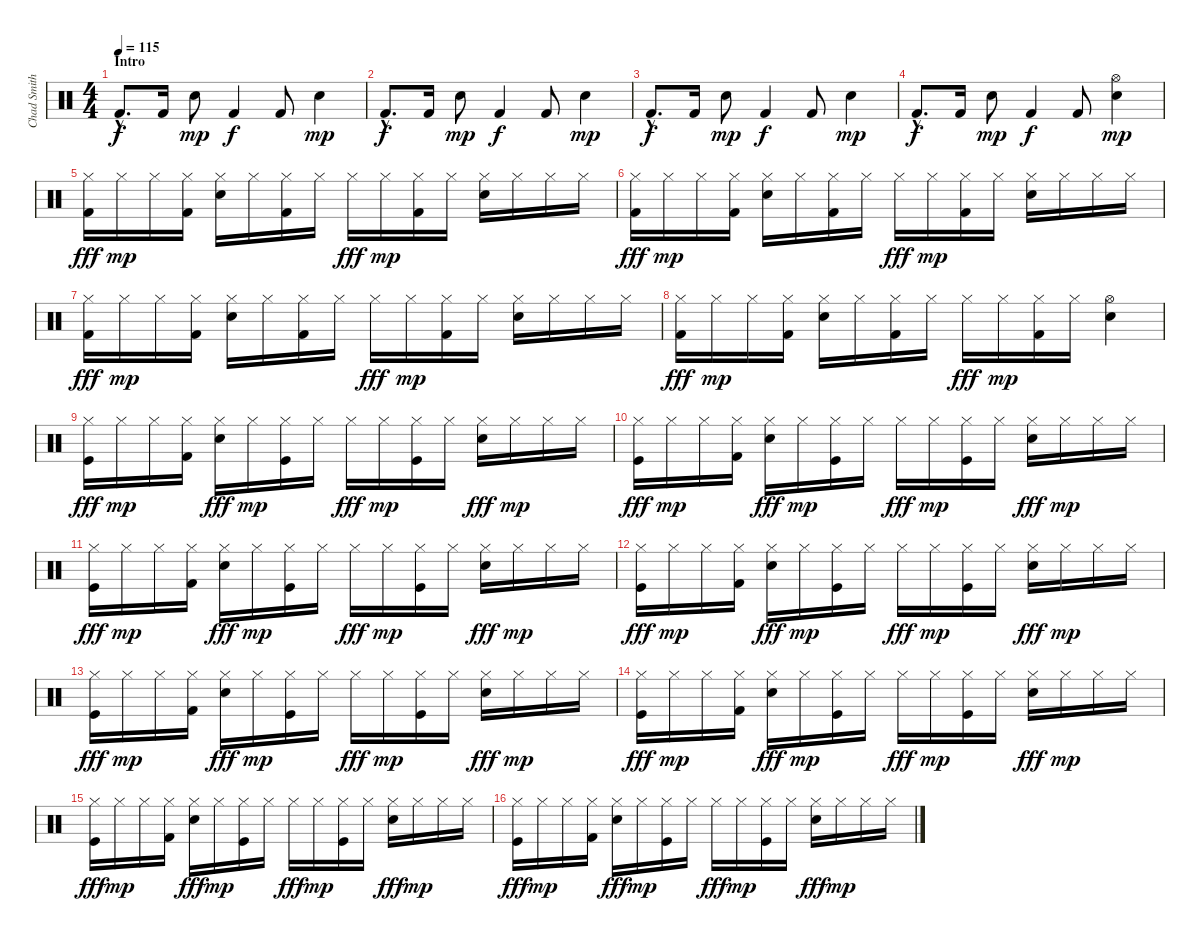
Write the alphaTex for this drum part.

\track ("Chad Smith" "Chad Smith") {instrument percussion}
\staff {score}
\articulation defaults
\ts (4 4)
\section ("" "Intro")
\tempo 115
\clef neutral
\ks c "Kick (hit) 2"{hac}.8{d dy f} "Kick (hit) 2".16 "Electric Snare (hit)".8{dy mp} "Kick (hit) 2".4{dy f} "Kick (hit) 2".8 "Electric Snare (hit)".4{dy mp}
|
"Kick (hit) 2"{hac}.8{d dy f} "Kick (hit) 2".16 "Electric Snare (hit)".8{dy mp} "Kick (hit) 2".4{dy f} "Kick (hit) 2".8 "Electric Snare (hit)".4{dy mp} |
"Kick (hit) 2"{hac}.8{d dy f} "Kick (hit) 2".16 "Electric Snare (hit)".8{dy mp} "Kick (hit) 2".4{dy f} "Kick (hit) 2".8 "Electric Snare (hit)".4{dy mp} |
"Kick (hit) 2"{hac}.8{d dy f} "Kick (hit) 2".16 "Electric Snare (hit)".8{dy mp} "Kick (hit) 2".4{dy f} "Kick (hit) 2".8 ("Hi-Hat (open)" "Electric Snare (hit)").4{dy mp} |
("Hi-Hat (closed)" "Kick (hit) 2").16{dy fff} "Hi-Hat (closed)".16{dy mp} "Hi-Hat (closed)".16 ("Hi-Hat (closed)" "Kick (hit) 2").16 ("Hi-Hat (closed)" "Electric Snare (hit)").16 "Hi-Hat (closed)".16 ("Hi-Hat (closed)" "Kick (hit) 2").16 "Hi-Hat (closed)".16 "Hi-Hat (closed)".16{dy fff} "Hi-Hat (closed)".16{dy mp} ("Hi-Hat (closed)" "Kick (hit) 2").16 "Hi-Hat (closed)".16 ("Hi-Hat (closed)" "Electric Snare (hit)").16 "Hi-Hat (closed)".16 "Hi-Hat (closed)".16 "Hi-Hat (closed)".16 |
("Hi-Hat (closed)" "Kick (hit) 2").16{dy fff} "Hi-Hat (closed)".16{dy mp} "Hi-Hat (closed)".16 ("Hi-Hat (closed)" "Kick (hit) 2").16 ("Hi-Hat (closed)" "Electric Snare (hit)").16 "Hi-Hat (closed)".16 ("Hi-Hat (closed)" "Kick (hit) 2").16 "Hi-Hat (closed)".16 "Hi-Hat (closed)".16{dy fff} "Hi-Hat (closed)".16{dy mp} ("Hi-Hat (closed)" "Kick (hit) 2").16 "Hi-Hat (closed)".16 ("Hi-Hat (closed)" "Electric Snare (hit)").16 "Hi-Hat (closed)".16 "Hi-Hat (closed)".16 "Hi-Hat (closed)".16 |
("Hi-Hat (closed)" "Kick (hit) 2").16{dy fff} "Hi-Hat (closed)".16{dy mp} "Hi-Hat (closed)".16 ("Hi-Hat (closed)" "Kick (hit) 2").16 ("Hi-Hat (closed)" "Electric Snare (hit)").16 "Hi-Hat (closed)".16 ("Hi-Hat (closed)" "Kick (hit) 2").16 "Hi-Hat (closed)".16 "Hi-Hat (closed)".16{dy fff} "Hi-Hat (closed)".16{dy mp} ("Hi-Hat (closed)" "Kick (hit) 2").16 "Hi-Hat (closed)".16 ("Hi-Hat (closed)" "Electric Snare (hit)").16 "Hi-Hat (closed)".16 "Hi-Hat (closed)".16 "Hi-Hat (closed)".16 |
("Hi-Hat (closed)" "Kick (hit) 2").16{dy fff} "Hi-Hat (closed)".16{dy mp} "Hi-Hat (closed)".16 ("Hi-Hat (closed)" "Kick (hit) 2").16 ("Hi-Hat (closed)" "Electric Snare (hit)").16 "Hi-Hat (closed)".16 ("Hi-Hat (closed)" "Kick (hit) 2").16 "Hi-Hat (closed)".16 "Hi-Hat (closed)".16{dy fff} "Hi-Hat (closed)".16{dy mp} ("Hi-Hat (closed)" "Kick (hit) 2").16 "Hi-Hat (closed)".16 ("Hi-Hat (open)" "Electric Snare (hit)").4 |
("Hi-Hat (closed)" "Kick (hit)").16{dy fff} "Hi-Hat (closed)".16{dy mp} "Hi-Hat (closed)".16 ("Hi-Hat (closed)" "Kick (hit) 2").16 ("Hi-Hat (closed)" "Snare (hit) 2").16{dy fff} "Hi-Hat (closed)".16{dy mp} ("Hi-Hat (closed)" "Kick (hit)").16 "Hi-Hat (closed)".16 "Hi-Hat (closed)".16{dy fff} "Hi-Hat (closed)".16{dy mp} ("Hi-Hat (closed)" "Kick (hit)").16 "Hi-Hat (closed)".16 ("Hi-Hat (closed)" "Snare (hit) 2").16{dy fff} "Hi-Hat (closed)".16{dy mp} "Hi-Hat (closed)".16 "Hi-Hat (closed)".16 |
("Hi-Hat (closed)" "Kick (hit)").16{dy fff} "Hi-Hat (closed)".16{dy mp} "Hi-Hat (closed)".16 ("Hi-Hat (closed)" "Kick (hit) 2").16 ("Hi-Hat (closed)" "Snare (hit) 2").16{dy fff} "Hi-Hat (closed)".16{dy mp} ("Hi-Hat (closed)" "Kick (hit)").16 "Hi-Hat (closed)".16 "Hi-Hat (closed)".16{dy fff} "Hi-Hat (closed)".16{dy mp} ("Hi-Hat (closed)" "Kick (hit)").16 "Hi-Hat (closed)".16 ("Hi-Hat (closed)" "Snare (hit) 2").16{dy fff} "Hi-Hat (closed)".16{dy mp} "Hi-Hat (closed)".16 "Hi-Hat (closed)".16 |
("Hi-Hat (closed)" "Kick (hit)").16{dy fff} "Hi-Hat (closed)".16{dy mp} "Hi-Hat (closed)".16 ("Hi-Hat (closed)" "Kick (hit) 2").16 ("Hi-Hat (closed)" "Snare (hit) 2").16{dy fff} "Hi-Hat (closed)".16{dy mp} ("Hi-Hat (closed)" "Kick (hit)").16 "Hi-Hat (closed)".16 "Hi-Hat (closed)".16{dy fff} "Hi-Hat (closed)".16{dy mp} ("Hi-Hat (closed)" "Kick (hit)").16 "Hi-Hat (closed)".16 ("Hi-Hat (closed)" "Snare (hit) 2").16{dy fff} "Hi-Hat (closed)".16{dy mp} "Hi-Hat (closed)".16 "Hi-Hat (closed)".16 |
("Hi-Hat (closed)" "Kick (hit)").16{dy fff} "Hi-Hat (closed)".16{dy mp} "Hi-Hat (closed)".16 ("Hi-Hat (closed)" "Kick (hit) 2").16 ("Hi-Hat (closed)" "Snare (hit) 2").16{dy fff} "Hi-Hat (closed)".16{dy mp} ("Hi-Hat (closed)" "Kick (hit)").16 "Hi-Hat (closed)".16 "Hi-Hat (closed)".16{dy fff} "Hi-Hat (closed)".16{dy mp} ("Hi-Hat (closed)" "Kick (hit)").16 "Hi-Hat (closed)".16 ("Hi-Hat (closed)" "Snare (hit) 2").16{dy fff} "Hi-Hat (closed)".16{dy mp} "Hi-Hat (closed)".16 "Hi-Hat (closed)".16 |
("Hi-Hat (closed)" "Kick (hit)").16{dy fff} "Hi-Hat (closed)".16{dy mp} "Hi-Hat (closed)".16 ("Hi-Hat (closed)" "Kick (hit) 2").16 ("Hi-Hat (closed)" "Snare (hit) 2").16{dy fff} "Hi-Hat (closed)".16{dy mp} ("Hi-Hat (closed)" "Kick (hit)").16 "Hi-Hat (closed)".16 "Hi-Hat (closed)".16{dy fff} "Hi-Hat (closed)".16{dy mp} ("Hi-Hat (closed)" "Kick (hit)").16 "Hi-Hat (closed)".16 ("Hi-Hat (closed)" "Snare (hit) 2").16{dy fff} "Hi-Hat (closed)".16{dy mp} "Hi-Hat (closed)".16 "Hi-Hat (closed)".16 |
("Hi-Hat (closed)" "Kick (hit)").16{dy fff} "Hi-Hat (closed)".16{dy mp} "Hi-Hat (closed)".16 ("Hi-Hat (closed)" "Kick (hit) 2").16 ("Hi-Hat (closed)" "Snare (hit) 2").16{dy fff} "Hi-Hat (closed)".16{dy mp} ("Hi-Hat (closed)" "Kick (hit)").16 "Hi-Hat (closed)".16 "Hi-Hat (closed)".16{dy fff} "Hi-Hat (closed)".16{dy mp} ("Hi-Hat (closed)" "Kick (hit)").16 "Hi-Hat (closed)".16 ("Hi-Hat (closed)" "Snare (hit) 2").16{dy fff} "Hi-Hat (closed)".16{dy mp} "Hi-Hat (closed)".16 "Hi-Hat (closed)".16 |
("Hi-Hat (closed)" "Kick (hit)").16{dy fff} "Hi-Hat (closed)".16{dy mp} "Hi-Hat (closed)".16 ("Hi-Hat (closed)" "Kick (hit) 2").16 ("Hi-Hat (closed)" "Snare (hit) 2").16{dy fff} "Hi-Hat (closed)".16{dy mp} ("Hi-Hat (closed)" "Kick (hit)").16 "Hi-Hat (closed)".16 "Hi-Hat (closed)".16{dy fff} "Hi-Hat (closed)".16{dy mp} ("Hi-Hat (closed)" "Kick (hit)").16 "Hi-Hat (closed)".16 ("Hi-Hat (closed)" "Snare (hit) 2").16{dy fff} "Hi-Hat (closed)".16{dy mp} "Hi-Hat (closed)".16 "Hi-Hat (closed)".16 |
("Hi-Hat (closed)" "Kick (hit)").16{dy fff} "Hi-Hat (closed)".16{dy mp} "Hi-Hat (closed)".16 ("Hi-Hat (closed)" "Kick (hit) 2").16 ("Hi-Hat (closed)" "Snare (hit) 2").16{dy fff} "Hi-Hat (closed)".16{dy mp} ("Hi-Hat (closed)" "Kick (hit)").16 "Hi-Hat (closed)".16 "Hi-Hat (closed)".16{dy fff} "Hi-Hat (closed)".16{dy mp} ("Hi-Hat (closed)" "Kick (hit)").16 "Hi-Hat (closed)".16 ("Hi-Hat (closed)" "Snare (hit) 2").16{dy fff} "Hi-Hat (closed)".16{dy mp} "Hi-Hat (closed)".16 "Hi-Hat (closed)".16
